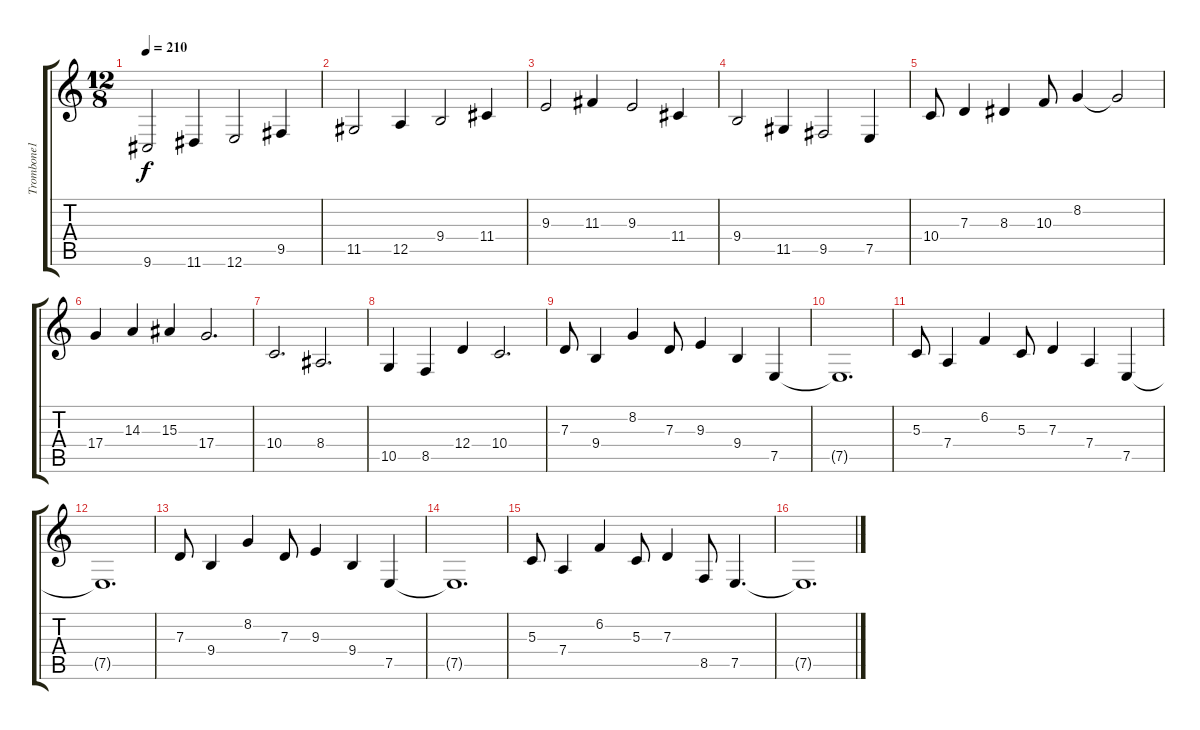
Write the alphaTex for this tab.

\track ("Trombone1" "Trombone1") {instrument trombone}
\staff {score tabs}
\tuning (E4 B3 G3 D3 A2 E2) {hide}
\ts (12 8)
\tempo 210
\clef g2
\ks c
9.6.2{dy f} 11.6.4 12.6.2 9.5.4 |
11.5.2 12.5.4 9.4.2 11.4.4 |
9.3.2 11.3.4 9.3.2 11.4.4 |
9.4.2 11.5.4 9.5.2 7.5.4 |
10.4.8 7.3.4 8.3.4 10.3.8 8.2.4 8.2{t}.2 |
17.4.4 14.3.4 15.3.4 17.4.2{d} |
10.4.2{d} 8.4.2{d} |
10.5.4 8.5.4 12.4.4 10.4.2{d} |
7.3.8 9.4.4 8.2.4 7.3.8 9.3.4 9.4.4 7.5.4 |
7.5{t}.1{d} |
5.3.8 7.4.4 6.2.4 5.3.8 7.3.4 7.4.4 7.5.4 |
7.5{t}.1{d} |
7.3.8 9.4.4 8.2.4 7.3.8 9.3.4 9.4.4 7.5.4 |
7.5{t}.1{d} |
5.3.8 7.4.4 6.2.4 5.3.8 7.3.4 8.5.8 7.5.4{d} |
7.5{t}.1{d}
